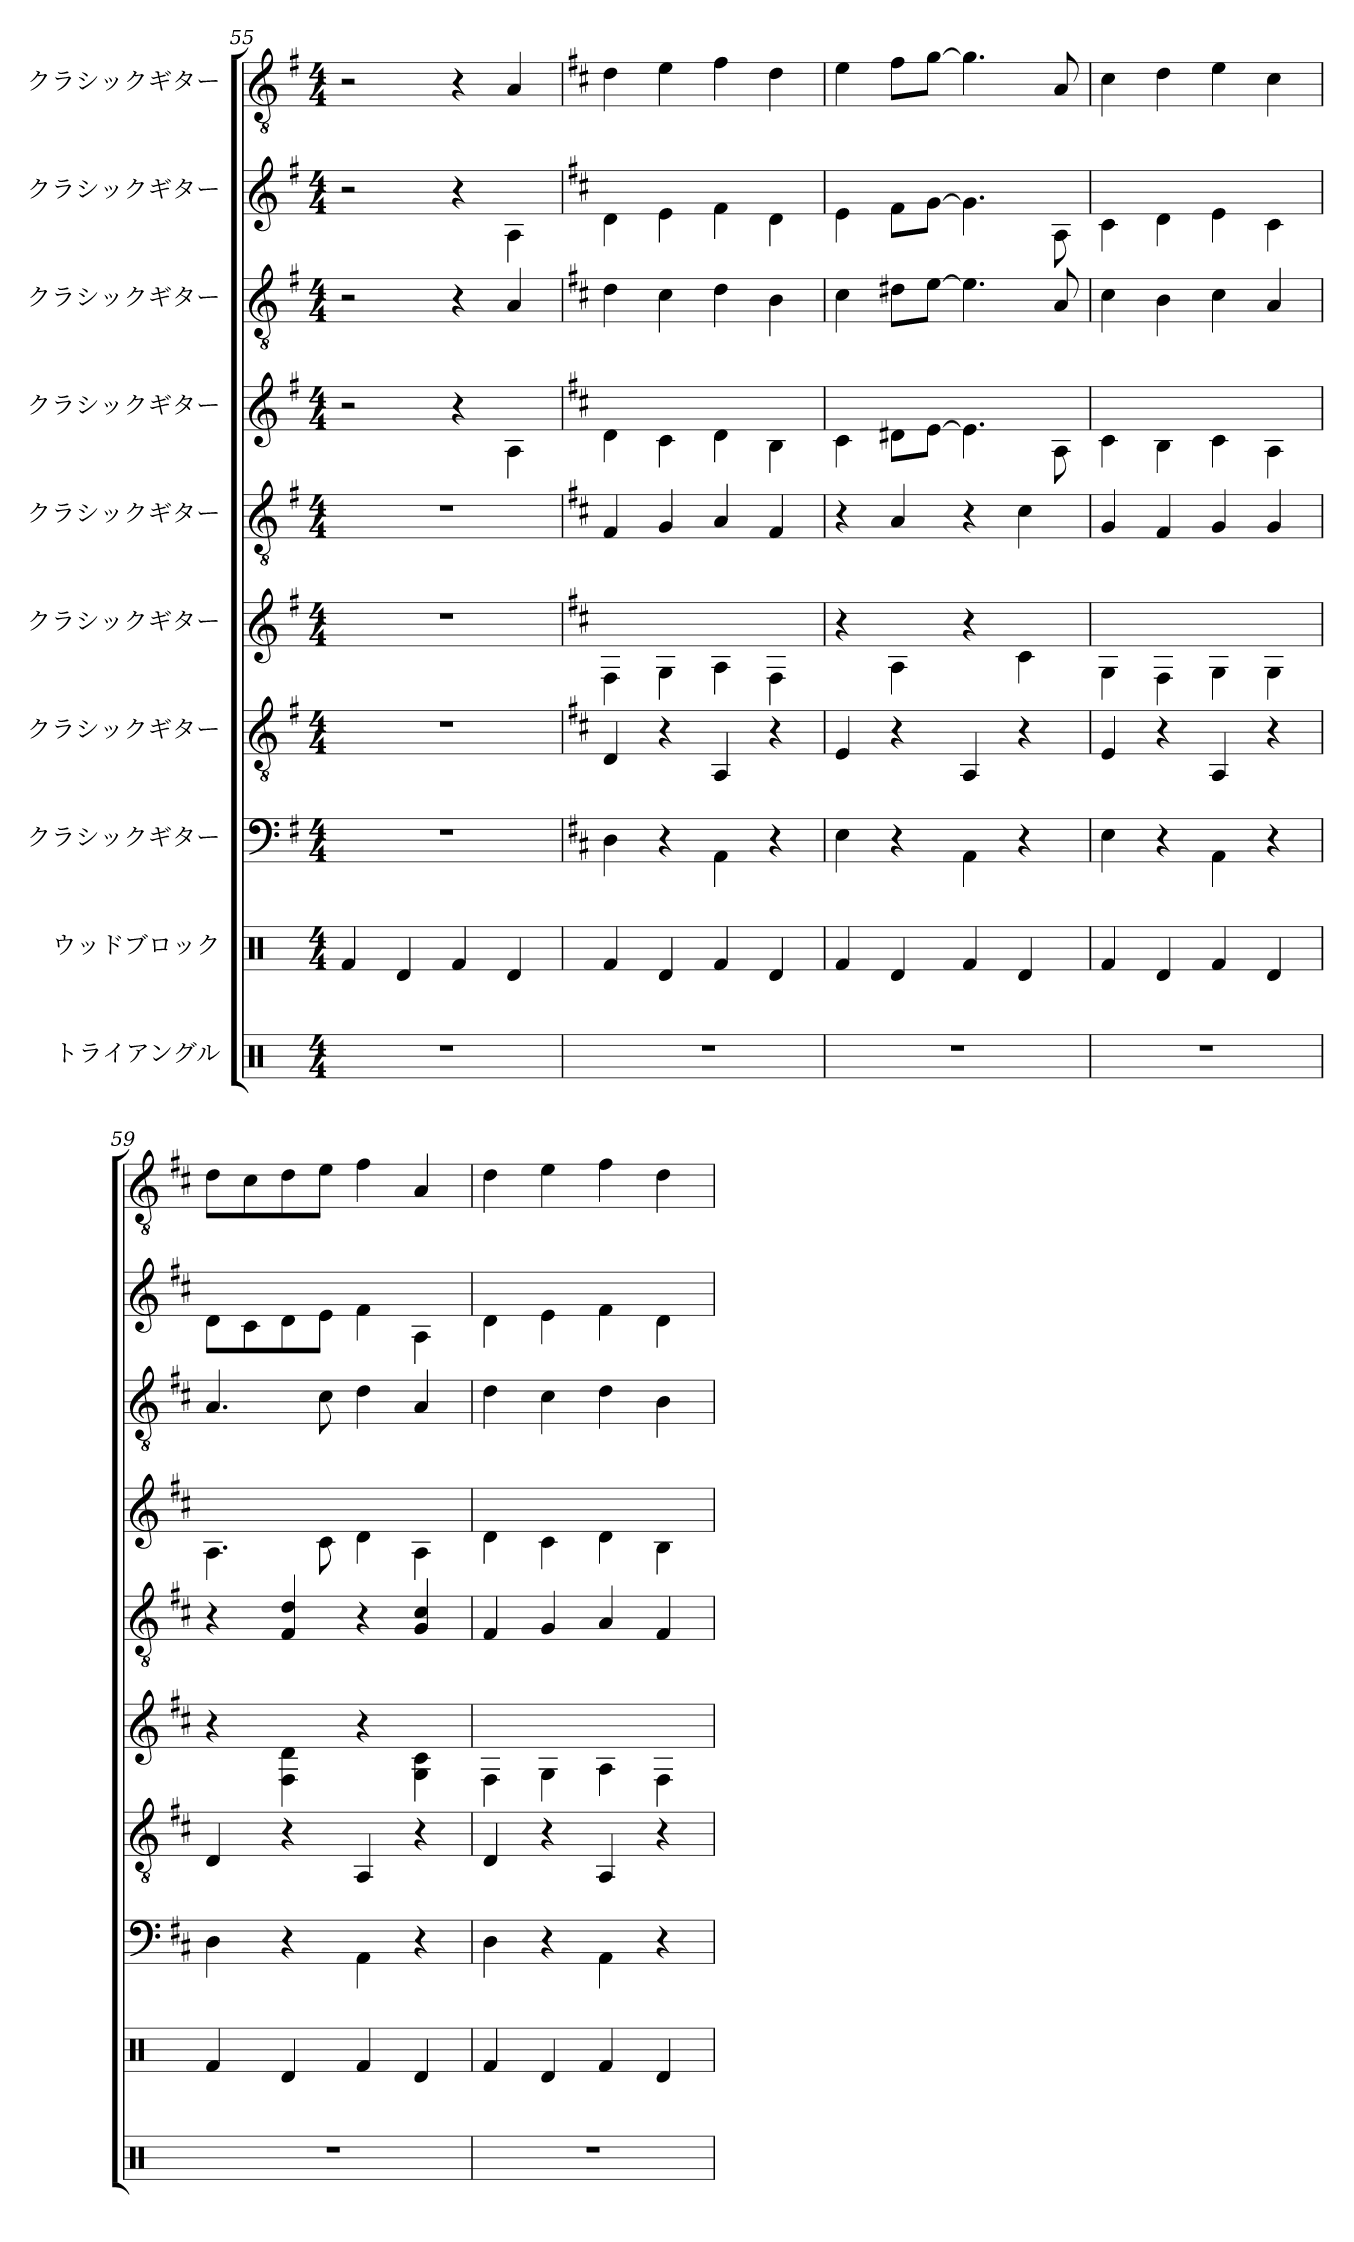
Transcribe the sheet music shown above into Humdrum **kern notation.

**kern	**kern	**kern	**kern	**kern	**kern	**kern	**kern	**kern	**kern
*part10	*part9	*part8	*part7	*part6	*part5	*part4	*part3	*part2	*part1
*staff10	*staff9	*staff8	*staff7	*staff6	*staff5	*staff4	*staff3	*staff2	*staff1
*I"トライアングル	*I"ウッドブロック	*I"クラシックギター	*I"クラシックギター	*I"クラシックギター	*I"クラシックギター	*I"クラシックギター	*I"クラシックギター	*I"クラシックギター	*I"クラシックギター
*clefX	*clefX	*	*clefGv2	*	*clefGv2	*	*clefGv2	*	*clefGv2
*k[]	*k[]	*k[f#]	*k[f#]	*k[f#]	*k[f#]	*k[f#]	*k[f#]	*k[f#]	*k[f#]
*M4/4	*M4/4	*M4/4	*M4/4	*M4/4	*M4/4	*M4/4	*M4/4	*M4/4	*M4/4
=55	=55	=55	=55	=55	=55	=55	=55	=55	=55
1r	4Rf/	1r	1r	1r	1r	2r	2r	2r	2r
.	4Rd/	.	.	.	.	.	.	.	.
.	4Rf/	.	.	.	.	4r	4r	4r	4r
.	4Rd/	.	.	.	.	4A\	4A/	4A\	4A/
=56	=56	=56	=56	=56	=56	=56	=56	=56	=56
*	*	*k[f#c#]	*k[f#c#]	*k[f#c#]	*k[f#c#]	*k[f#c#]	*k[f#c#]	*k[f#c#]	*k[f#c#]
1r	4Rf/	4D\	4D/	4F#\	4F#/	4d\	4d\	4d\	4d\
.	4Rd/	4r	4r	4G\	4G/	4c#\	4c#\	4e\	4e\
.	4Rf/	4AA\	4AA/	4A\	4A/	4d\	4d\	4f#\	4f#\
.	4Rd/	4r	4r	4F#\	4F#/	4B\	4B\	4d\	4d\
=57	=57	=57	=57	=57	=57	=57	=57	=57	=57
1r	4Rf/	4E\	4E/	4r	4r	4c#\	4c#\	4e\	4e\
.	4Rd/	4r	4r	4A\	4A/	8d#X\L	8d#X\L	8f#\L	8f#\L
.	.	.	.	.	.	[8e\J	[8e\J	[8g\J	[8g\J
.	4Rf/	4AA\	4AA/	4r	4r	4.e\]	4.e\]	4.g\]	4.g\]
.	4Rd/	4r	4r	4c#\	4c#\	.	.	.	.
.	.	.	.	.	.	8A\	8A/	8A\	8A/
=58	=58	=58	=58	=58	=58	=58	=58	=58	=58
1r	4Rf/	4E\	4E/	4G\	4G/	4c#\	4c#\	4c#\	4c#\
.	4Rd/	4r	4r	4F#\	4F#/	4B\	4B\	4d\	4d\
.	4Rf/	4AA\	4AA/	4G\	4G/	4c#\	4c#\	4e\	4e\
.	4Rd/	4r	4r	4G\	4G/	4A\	4A/	4c#\	4c#\
=59	=59	=59	=59	=59	=59	=59	=59	=59	=59
1r	4Rf/	4D\	4D/	4r	4r	4.A\	4.A/	8d\L	8d\L
.	.	.	.	.	.	.	.	8c#\	8c#\
.	4Rd/	4r	4r	4F#\ 4d\	4F#/ 4d/	.	.	8d\	8d\
.	.	.	.	.	.	8c#\	8c#\	8e\J	8e\J
.	4Rf/	4AA\	4AA/	4r	4r	4d\	4d\	4f#\	4f#\
.	4Rd/	4r	4r	4G\ 4c#\	4G/ 4c#/	4A\	4A/	4A\	4A/
!!LO:PB:g=z
=60	=60	=60	=60	=60	=60	=60	=60	=60	=60
1r	4Rf/	4D\	4D/	4F#\	4F#/	4d\	4d\	4d\	4d\
.	4Rd/	4r	4r	4G\	4G/	4c#\	4c#\	4e\	4e\
.	4Rf/	4AA\	4AA/	4A\	4A/	4d\	4d\	4f#\	4f#\
.	4Rd/	4r	4r	4F#\	4F#/	4B\	4B\	4d\	4d\
=	=	=	=	=	=	=	=	=	=
*-	*-	*-	*-	*-	*-	*-	*-	*-	*-
